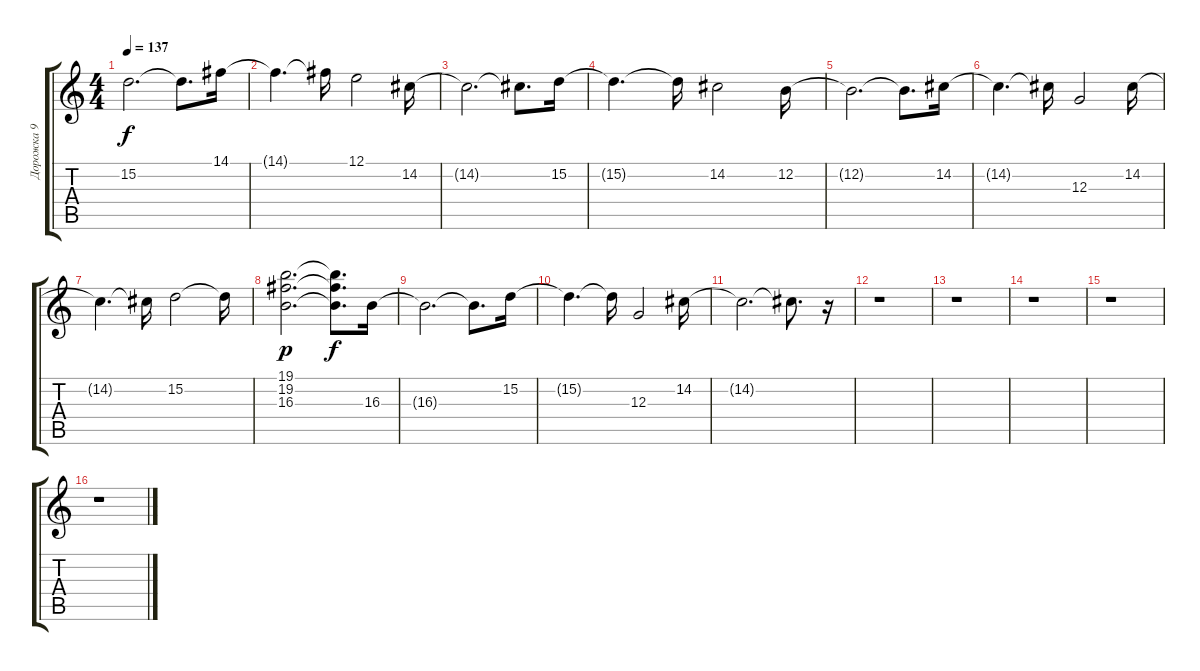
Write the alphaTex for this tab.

\track ("Дорожка 9" "Дорожка 9") {instrument stringensemble2}
\staff {score tabs}
\tuning (E4 B3 G3 D3 A2 E2) {hide}
\ts (4 4)
\tempo 137
\clef g2
\ks c
15.2.2{d dy f} 15.2{t}.8{d} 14.1.16 |
14.1{t}.4{d} 14.1{t}.16 12.1.2 14.2.16 |
14.2{t}.2{d} 14.2{t}.8{d} 15.2.16 |
15.2{t}.4{d} 15.2{t}.16 14.2.2 12.2.16 |
12.2{t}.2{d} 12.2{t}.8{d} 14.2.16 |
14.2{t}.4{d} 14.2{t}.16 12.3.2 14.2.16 |
14.2{t}.4{d} 14.2{t}.16 15.2.2 15.2{t}.16 |
(19.1 19.2 16.3).2{d dy p} (19.1{t} 19.2{t} 16.3{t}).8{d dy f} 16.3.16 |
16.3{t}.2{d} 16.3{t}.8{d} 15.2.16 |
15.2{t}.4{d} 15.2{t}.16 12.3.2 14.2.16 |
14.2{t}.2{d} 14.2{t}.8{d} r.16 |
r.1 |
r.1 |
r.1 |
r.1 |
r.1
